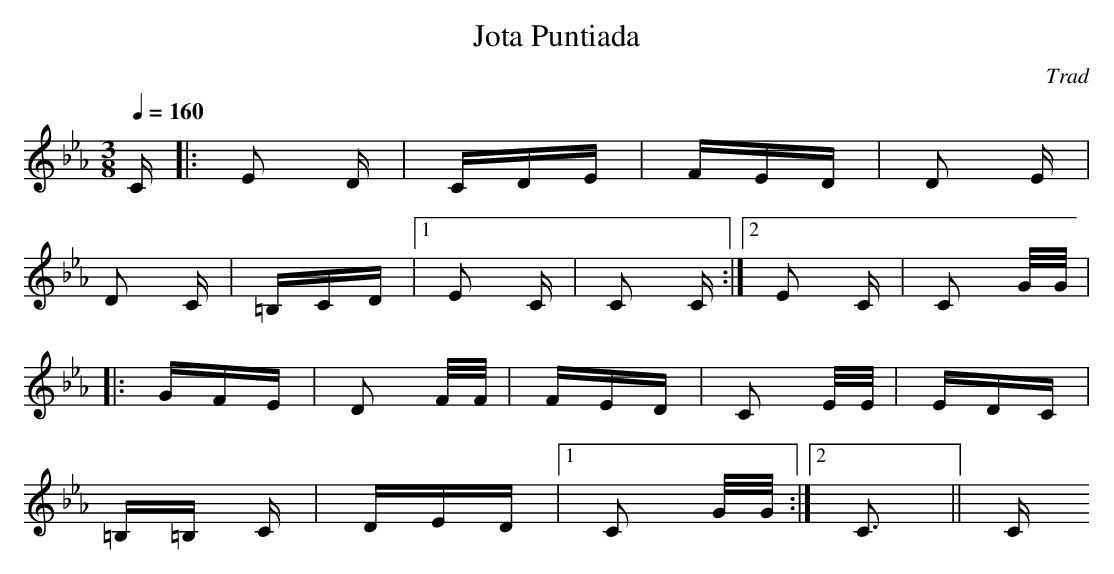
X:1
T:Jota Puntiada
C:Trad
M:3/8
Q:1/4=160
K:Cm
C |: E2 D | CDE | FED | D2 E |
D2 C | =B,CD |[1 E2 C | C2 C :|[2 E2 C | C2 G/G/ |
|: GFE | D2 F/F/ | FED | C2 E/E/ | EDC |
=B,=B, C | DED |[1 C2 G/G/ :|[2 C3 || C
